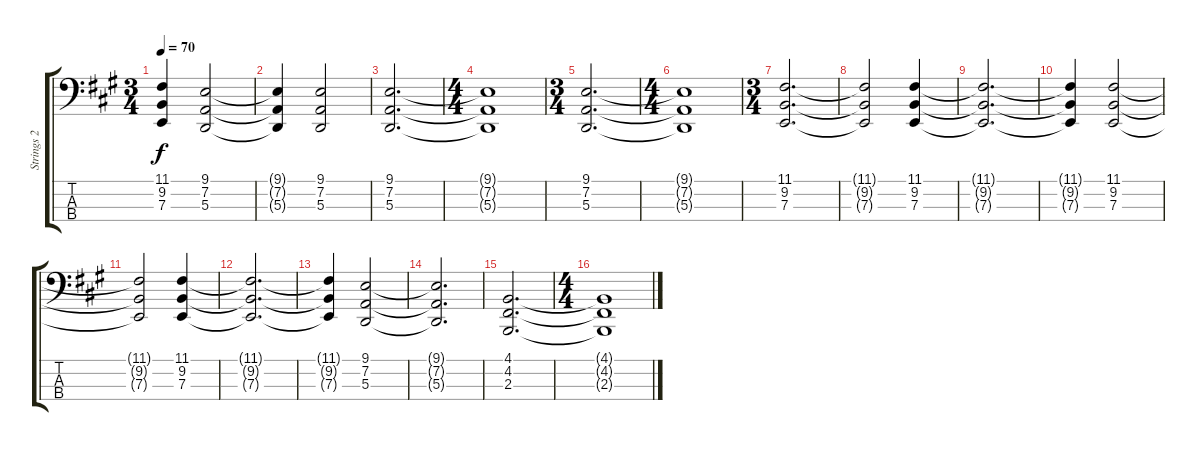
\track ("Strings 2" "Strings 2") {instrument stringensemble2}
\staff {score tabs}
\tuning (G2 D2 A1 Eb1) {hide}
\ts (3 4)
\tempo 70
\clef f4
\ks a
(11.1{t} 9.2{t} 7.3{t}).4{dy f} (9.1 7.2 5.3).2 |
(9.1{t} 7.2{t} 5.3{t}).4 (9.1 7.2 5.3).2 |
(9.1 7.2 5.3).2{d} |
\ts (4 4)
(9.1{t} 7.2{t} 5.3{t}).1 |
\ts (3 4)
(9.1 7.2 5.3).2{d} |
\ts (4 4)
(9.1{t} 7.2{t} 5.3{t}).1 |
\ts (3 4)
(11.1 9.2 7.3).2{d} |
(11.1{t} 9.2{t} 7.3{t}).2 (11.1 9.2 7.3).4 |
(11.1{t} 9.2{t} 7.3{t}).2{d} |
(11.1{t} 9.2{t} 7.3{t}).4 (11.1 9.2 7.3).2 |
(11.1{t} 9.2{t} 7.3{t}).2 (11.1 9.2 7.3).4 |
(11.1{t} 9.2{t} 7.3{t}).2{d} |
(11.1{t} 9.2{t} 7.3{t}).4 (9.1 7.2 5.3).2 |
(9.1{t} 7.2{t} 5.3{t}).2{d} |
(4.1 4.2 2.3).2{d} |
\ts (4 4)
(4.1{t} 4.2{t} 2.3{t}).1
